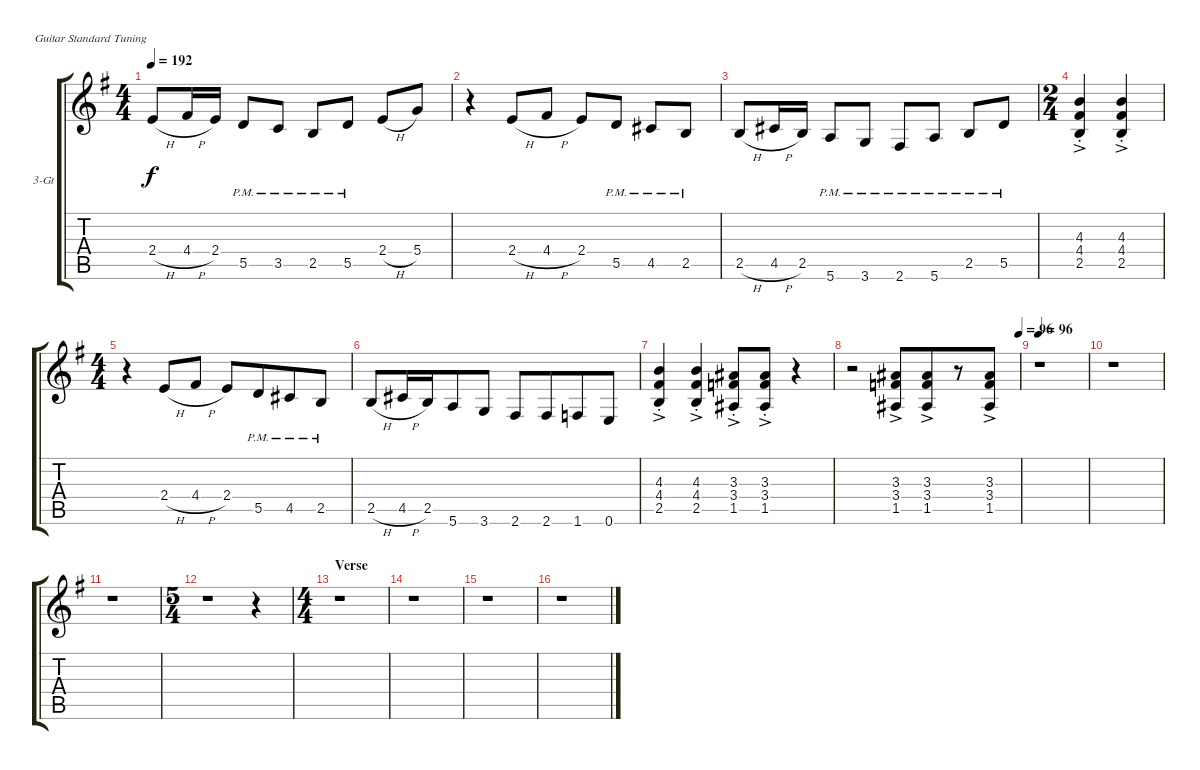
\bracketExtendMode groupsimilarinstruments
\firstSystemTrackNameOrientation horizontal
\otherSystemsTrackNameOrientation horizontal
\track ("3-Gt" "3-Gt") {instrument electricguitarclean}
\staff {score tabs}
\tuning (E4 B3 G3 D3 A2 E2)
\ts (4 4)
\tempo 192
\clef g2
\scale
1.05549
\ks g
2.4{h}.8{dy f} 4.4{h}.16 2.4.16 5.5{pm}.8 3.5{pm}.8 2.5{pm}.8 5.5{pm}.8 2.4{h}.8 5.4.8 |
\scale
0.944515 r.4 2.4{h}.8 4.4{h}.8 2.4.8 5.5{pm}.8 4.5{pm}.8 2.5{pm}.8 |
\scale
1.05549 2.5{h}.8 4.5{h}.16 2.5.16 5.6{pm}.8 3.6{pm}.8 2.6{pm}.8 5.6{pm}.8 2.5{pm}.8 5.5{pm}.8 |
\ts (2 4)
\beaming (8 4 4)
\scale
0.944515 (4.3{ac st} 4.4{ac st} 2.5{ac st}).4 (4.3{ac st} 4.4{ac st} 2.5{ac st}).4 |
\ts (4 4)
\beaming (8 4 4)
\scale
1.08575 r.4 2.4{h}.8 4.4{h}.8 2.4.8 5.5{pm}.8 4.5{pm}.8 2.5{pm}.8 |
\scale
0.91425 2.5{h}.8 4.5{h}.16 2.5.16 5.6.8 3.6.8 2.6.8 2.6.8 1.6.8 0.6.8 |
\scale
1.05549 (4.3{ac st} 4.4{ac st} 2.5{ac st}).4 (4.3{ac st} 4.4{ac st} 2.5{ac st}).4 (3.3{ac st} 3.4{ac st} 1.5{ac st}).8 (3.3{ac st} 3.4{ac st} 1.5{ac st}).8 r.4 |
\tempo (96 1)
\scale
0.944515 r.2 (3.3{ac} 3.4{ac} 1.5{ac}).8 (3.3{ac} 3.4{ac} 1.5{ac}).8 r.8 (3.3{ac} 3.4{ac} 1.5{ac}).8 |
\tempo 96
\scale
1.05549 r.1 |
\scale
0.944515 r.1 |
\scale
1.05549 r.1 |
\ts (5 4)
\beaming (8 4 4)
\scale
0.944515 r.1 r.4 |
\ts (4 4)
\beaming (8 4 4)
\section ("" "Verse")
\scale
1.08575 r.1 |
\scale
0.91425 r.1 |
\scale
1.05549 r.1 |
\scale
0.944515 r.1
